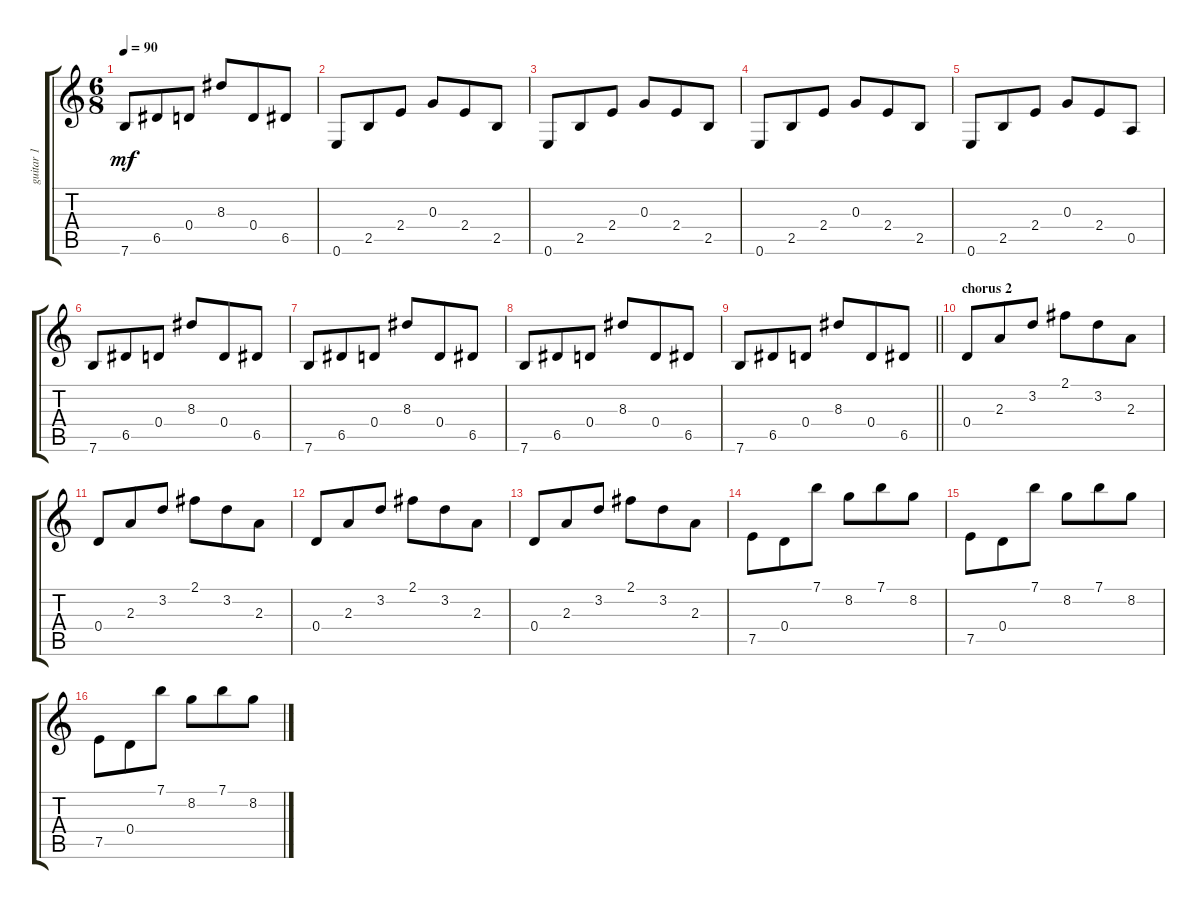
\track ("guitar 1" "guitar 1") {instrument acousticguitarnylon}
\staff {score tabs}
\tuning (E4 B3 G3 D3 A2 E2) {hide}
\ts (6 8)
\tempo 90
\clef g2
\ks c
7.6.8{dy mf} 6.5.8 0.4.8 8.3.8 0.4.8 6.5.8 |
0.6.8 2.5.8 2.4.8 0.3.8 2.4.8 2.5.8 |
0.6.8 2.5.8 2.4.8 0.3.8 2.4.8 2.5.8 |
0.6.8 2.5.8 2.4.8 0.3.8 2.4.8 2.5.8 |
0.6.8 2.5.8 2.4.8 0.3.8 2.4.8 0.5.8 |
7.6.8 6.5.8 0.4.8 8.3.8 0.4.8 6.5.8 |
7.6.8 6.5.8 0.4.8 8.3.8 0.4.8 6.5.8 |
7.6.8 6.5.8 0.4.8 8.3.8 0.4.8 6.5.8 |
\barLineRight lightlight
7.6.8 6.5.8 0.4.8 8.3.8 0.4.8 6.5.8 |
\section ("" "chorus 2")
0.4.8 2.3.8 3.2.8 2.1.8 3.2.8 2.3.8 |
0.4.8 2.3.8 3.2.8 2.1.8 3.2.8 2.3.8 |
0.4.8 2.3.8 3.2.8 2.1.8 3.2.8 2.3.8 |
0.4.8 2.3.8 3.2.8 2.1.8 3.2.8 2.3.8 |
7.5.8 0.4.8 7.1.8 8.2.8 7.1.8 8.2.8 |
7.5.8 0.4.8 7.1.8 8.2.8 7.1.8 8.2.8 |
7.5.8 0.4.8 7.1.8 8.2.8 7.1.8 8.2.8
